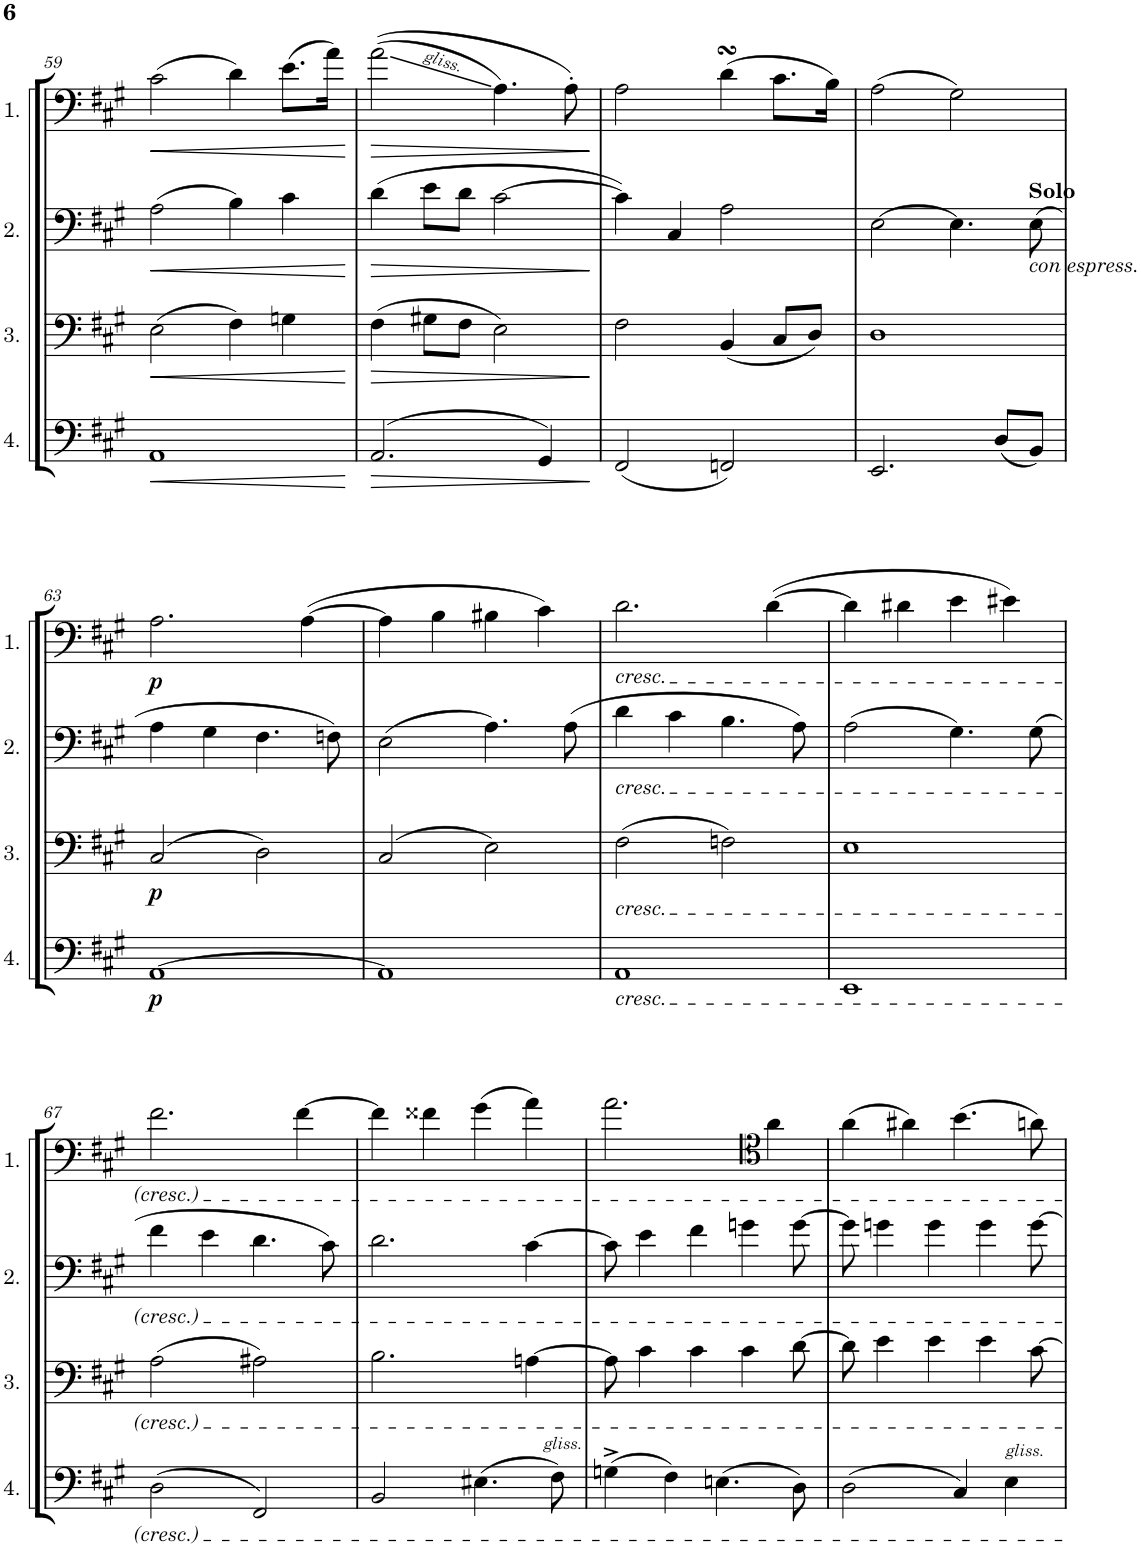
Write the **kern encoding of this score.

**kern	**dynam	**kern	**dynam	**kern	**dynam	**kern	**dynam
*part4	*part4	*part3	*part3	*part2	*part2	*part1	*part1
*staff4	*staff4	*staff3	*staff3	*staff2	*staff2	*staff1	*staff1
*I"Cello 4	*	*I"Cello 3	*	*I"Cello 2	*	*I"Cello 1	*
!!LO:PB:g=z
*clefF4	*	*clefF4	*	*clefF4	*	*clefF4	*
*k[f#c#g#]	*	*k[f#c#g#]	*	*k[f#c#g#]	*	*k[f#c#g#]	*
*M4/4	*	*M4/4	*	*M4/4	*	*M4/4	*
*met(c)	*	*met(c)	*	*met(c)	*	*met(c)	*
=59	=59	=59	=59	=59	=59	=59	=59
!	!LO:HP:b	!	!LO:HP:b	!	!LO:HP:b	!	!LO:HP:b
1AA	<	(2E\	<	(2A\	<	(2c#\	<
.	.	4F#\)	.	4B\)	.	4d\)	.
.	.	4Gn\	.	4c#\	.	(8.e\L	.
.	.	.	.	.	.	16a\Jk)	.
.	[	.	[	.	[	.	[
=60	=60	=60	=60	=60	=60	=60	=60
!	!LO:HP:b	!	!LO:HP:b	!	!LO:HP:b	!	!LO:HP:b
(>2.AA/	>	(4F#\	>	(4d\	>	((2a\	>
.	.	8G#X\L	.	8e\L	.	.	.
.	.	8F#\J	.	8d\J	.	.	.
.	.	2E\)	.	[2c#\	.	4.A\)	.
4GG#/)	.	.	.	.	.	.	.
.	.	.	.	.	.	8A'\)	.
.	]	.	]	.	]	.	]
=61	=61	=61	=61	=61	=61	=61	=61
(2FF#/	.	2F#\	.	4c#\])	.	2A\	.
.	.	.	.	4C#/	.	.	.
2FFn/)	.	(4BB/	.	2A\	.	(4dsSSs\	.
.	.	8C#/L	.	.	.	8.c#\L	.
.	.	8D/J)	.	.	.	.	.
.	.	.	.	.	.	16B\Jk)	.
=62	=62	=62	=62	=62	=62	=62	=62
2.EE/	.	1D	.	[2E\	.	(2A\	.
.	.	.	.	4.E\]	.	2G#\)	.
(8D/L	.	.	.	.	.	.	.
!	!	!	!	!LO:TX:b:i:t=con espress.	!	!	!
!	!	!	!	!LO:TX:a:B:t=Solo	!	!	!
8BB/J)	.	.	.	(8E\	.	.	.
!!LO:LB:g=z
=63	=63	=63	=63	=63	=63	=63	=63
!	!LO:DY:b	!	!LO:DY:b	!	!	!	!LO:DY:b
[>1AA	p	(2C#/	p	4A\	.	2.A\	p
.	.	.	.	4G#\	.	.	.
.	.	2D\)	.	4.F#\	.	.	.
.	.	.	.	.	.	([4A\	.
.	.	.	.	8Fn\)	.	.	.
=64	=64	=64	=64	=64	=64	=64	=64
1AA]	.	(2C#/	.	(2E\	.	4A\]	.
.	.	.	.	.	.	4B\	.
.	.	2E\)	.	4.A\)	.	4B#X\	.
.	.	.	.	.	.	4c#\)	.
.	.	.	.	(8A\	.	.	.
=65	=65	=65	=65	=65	=65	=65	=65
!	!	!	!	!	!	!LO:TX:b:i:t=cresc.	!
!	!	!	!	!LO:TX:b:i:t=cresc.	!	!	!
!	!	!LO:TX:b:i:t=cresc.	!	!	!	!	!
!LO:TX:b:i:t=cresc.	!	!	!	!	!	!	!
1AA	.	(2F#\	.	4d\	.	2.d\	.
.	.	.	.	4c#\	.	.	.
.	.	2Fn\)	.	4.B\	.	.	.
.	.	.	.	.	.	([4d\	.
.	.	.	.	8A\)	.	.	.
=66	=66	=66	=66	=66	=66	=66	=66
1EE	.	1E	.	(2A\	.	4d\]	.
.	.	.	.	.	.	4d#X\	.
.	.	.	.	4.G#\)	.	4e\	.
.	.	.	.	.	.	4e#X\)	.
.	.	.	.	(8G#\	.	.	.
!!LO:LB:g=z
=67	=67	=67	=67	=67	=67	=67	=67
(2D\	.	(2A\	.	4f#\	.	2.f#\	.
.	.	.	.	4e\	.	.	.
2FF#/)	.	2A#X\)	.	4.d\	.	.	.
.	.	.	.	.	.	[4f#\	.
.	.	.	.	8c#\)	.	.	.
=68	=68	=68	=68	=68	=68	=68	=68
2BB/	.	2.B\	.	2.d\	.	4f#\]	.
.	.	.	.	.	.	4f##X\	.
(4.E#X\	.	.	.	.	.	(4g#\	.
.	.	[4An\	.	[4c#\	.	4a\)	.
!LO:TX:a:i:t=gliss.	!	!	!	!	!	!	!
8F#\)	.	.	.	.	.	.	.
=69	=69	=69	=69	=69	=69	=69	=69
(4Gn^\	.	8A\]	.	8c#\]	.	2.a\	.
.	.	4c#\	.	4e\	.	.	.
4F#\)	.	.	.	.	.	.	.
.	.	4c#\	.	4f#\	.	.	.
(4.En\	.	.	.	.	.	.	.
.	.	4c#\	.	4gn\	.	.	.
*	*	*	*	*	*	*clefC4	*
.	.	.	.	.	.	4a\	.
8D\)	.	[8d\	.	[8g\	.	.	.
=70	=70	=70	=70	=70	=70	=70	=70
(2D\	.	8d\]	.	8g\]	.	(4a\	.
.	.	4e\	.	4gn\	.	.	.
.	.	.	.	.	.	4a#X\)	.
.	.	4e\	.	4g\	.	.	.
4C#/)	.	.	.	.	.	(4.b\	.
.	.	4e\	.	4g\	.	.	.
!LO:TX:a:i:t=gliss.	!	!	!	!	!	!	!
4E\	.	.	.	.	.	.	.
.	.	[8c#\	.	[8g\	.	8an\)	.
=	=	=	=	=	=	=	=
*-	*-	*-	*-	*-	*-	*-	*-
